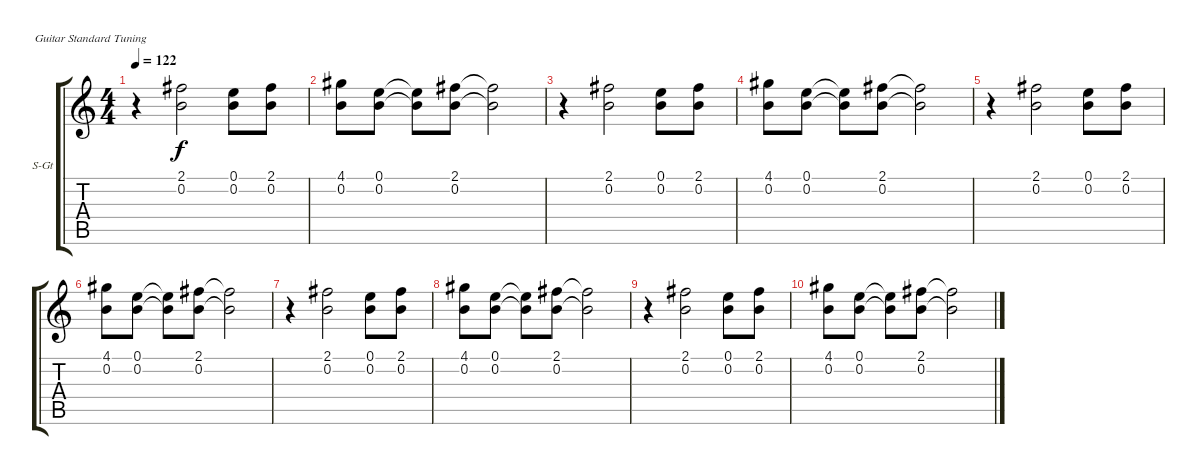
\bracketExtendMode groupsimilarinstruments
\firstSystemTrackNameOrientation horizontal
\otherSystemsTrackNameOrientation horizontal
\track ("Synth 2" "S-Gt") {instrument acousticgrandpiano}
\staff {score tabs}
\tuning (E4 B3 G3 D3 A2 E2)
\displaytranspose 12
\ts (4 4)
\tempo 122
\clef g2
\ks c
r.4{dy f} (2.1 0.2).2 (0.1 0.2).8 (2.1 0.2).8 |
(4.1 0.2).8 (0.1 0.2).8 (0.1{t} 0.2{t}).8 (2.1 0.2).8 (2.1{t} 0.2{t}).2 |
r.4 (2.1 0.2).2 (0.1 0.2).8 (2.1 0.2).8 |
(4.1 0.2).8 (0.1 0.2).8 (0.1{t} 0.2{t}).8 (2.1 0.2).8 (2.1{t} 0.2{t}).2 |
r.4 (2.1 0.2).2 (0.1 0.2).8 (2.1 0.2).8 |
(4.1 0.2).8 (0.1 0.2).8 (0.1{t} 0.2{t}).8 (2.1 0.2).8 (2.1{t} 0.2{t}).2 |
r.4 (2.1 0.2).2 (0.1 0.2).8 (2.1 0.2).8 |
(4.1 0.2).8 (0.1 0.2).8 (0.1{t} 0.2{t}).8 (2.1 0.2).8 (2.1{t} 0.2{t}).2 |
r.4 (2.1 0.2).2 (0.1 0.2).8 (2.1 0.2).8 |
(4.1 0.2).8 (0.1 0.2).8 (0.1{t} 0.2{t}).8 (2.1 0.2).8 (2.1{t} 0.2{t}).2
